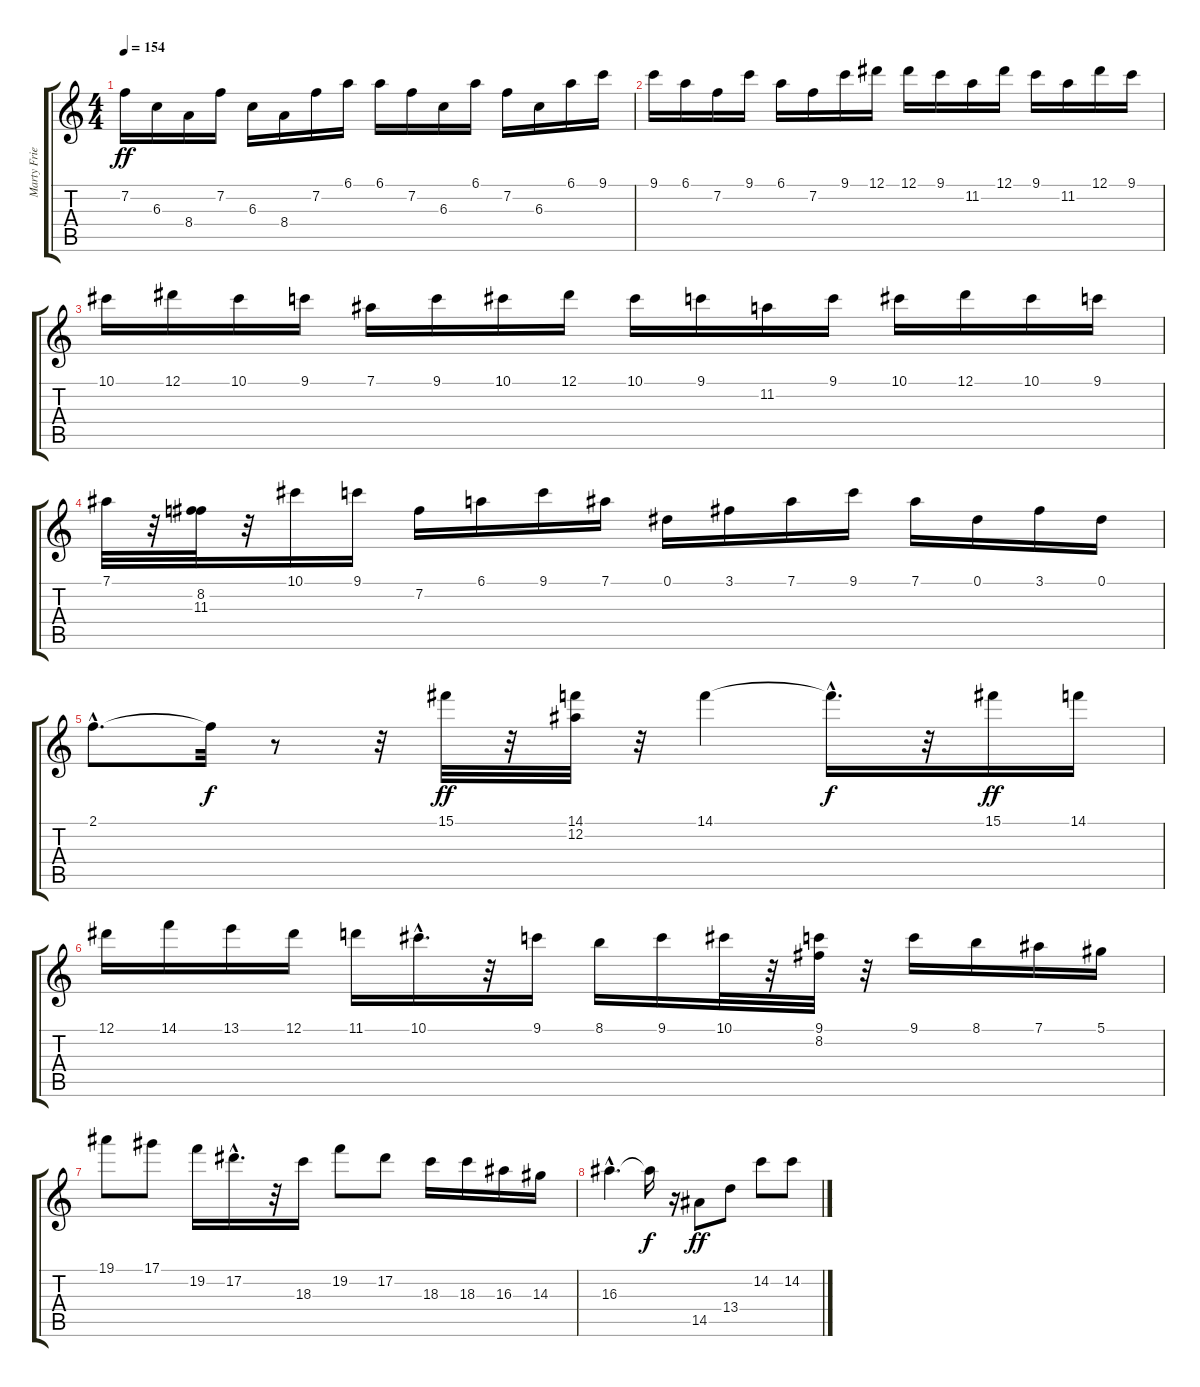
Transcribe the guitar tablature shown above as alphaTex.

\track ("Marty Friedman" "Marty Frie") {instrument distortionguitar}
\staff {score tabs}
\tuning (Eb4 Bb3 Gb3 Db3 Ab2 Eb2) {hide}
\ts (4 4)
\tempo 154
\clef g2
\ks c
7.2.16{dy ff} 6.3.16 8.4.16 7.2.16 6.3.16 8.4.16 7.2.16 6.1.16 6.1.16 7.2.16 6.3.16 6.1.16 7.2.16 6.3.16 6.1.16 9.1.16 |
9.1.16 6.1.16 7.2.16 9.1.16 6.1.16 7.2.16 9.1.16 12.1.16 12.1.16 9.1.16 11.2.16 12.1.16 9.1.16 11.2.16 12.1.16 9.1.16 |
10.1.16 12.1.16 10.1.16 9.1.16 7.1.16 9.1.16 10.1.16 12.1.16 10.1.16 9.1.16 11.2.16 9.1.16 10.1.16 12.1.16 10.1.16 9.1.16 |
7.1.32 r.32 (8.2 11.3).32 r.32 10.1.16 9.1.16 7.2.16 6.1.16 9.1.16 7.1.16 0.1.16 3.1.16 7.1.16 9.1.16 7.1.16 0.1.16 3.1.16 0.1.16 |
2.1{hac}.8{d} 2.1{t}.32{dy f} r.8 r.32 15.1.32{dy ff} r.32 (14.1 12.2).32 r.32 14.1.4 14.1{hac t}.16{d dy f} r.32 15.1.16{dy ff} 14.1.16 |
12.1.16 14.1.16 13.1.16 12.1.16 11.1.16 10.1{hac}.16{d} r.32 9.1.16 8.1.16 9.1.16 10.1.32 r.32 (9.1 8.2).32 r.32 9.1.16 8.1.16 7.1.16 5.1.16 |
19.1.8 17.1.8 19.2.16 17.2{hac}.16{d} r.32 18.3.16 19.2.8 17.2.8 18.3.16 18.3.16 16.3.16 14.3.16 |
16.3{hac}.4{d} 16.3{t}.16{dy f} r.16 14.5.8{dy ff} 13.4.8 14.2.8 14.2.8
